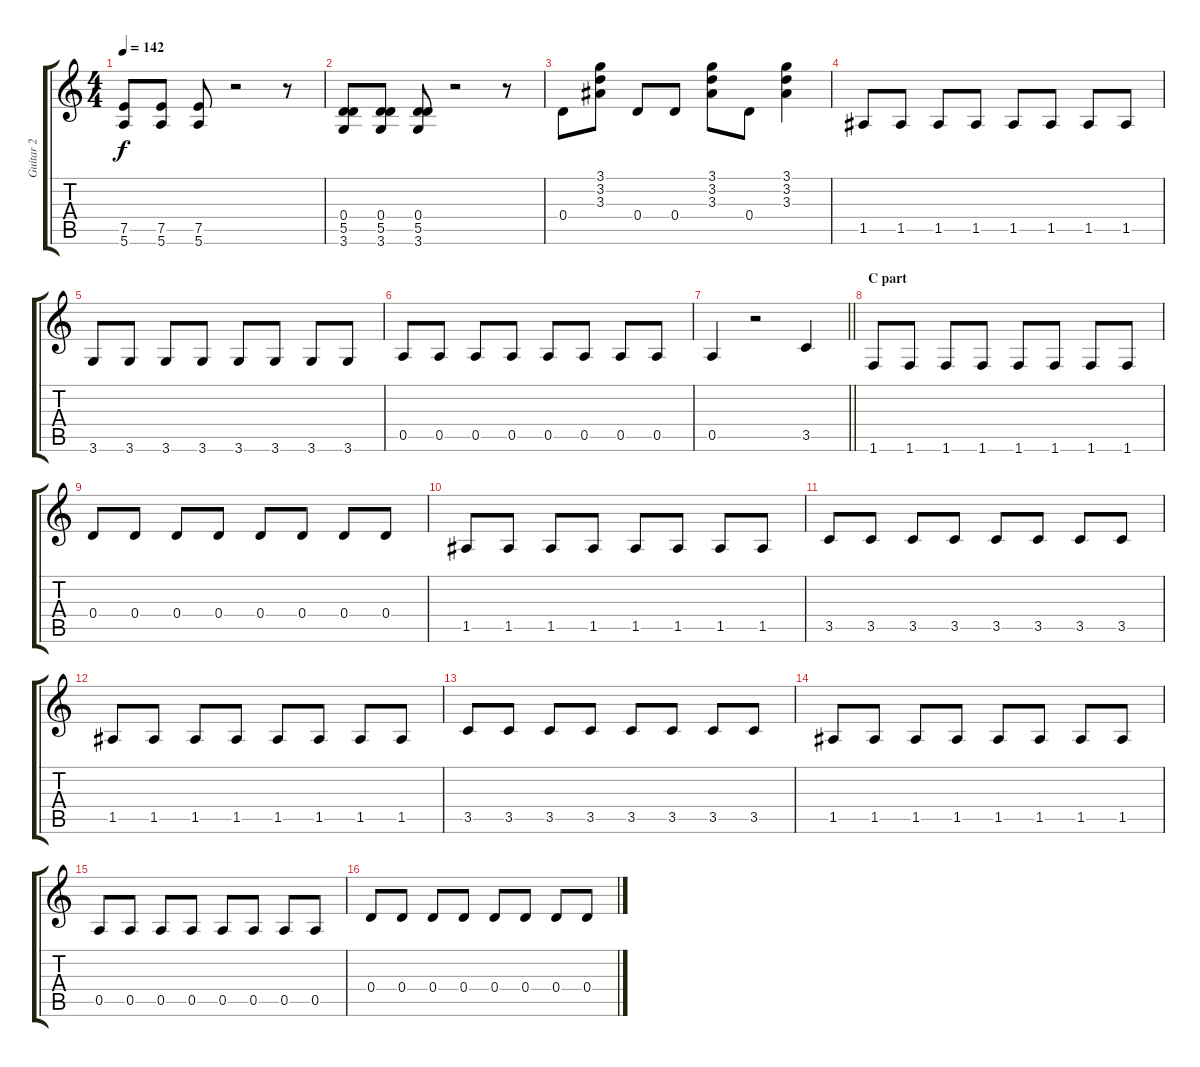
\track ("Guitar 2" "Guitar 2") {instrument distortionguitar}
\staff {score tabs}
\tuning (E4 B3 G3 D3 A2 E2) {hide}
\ts (4 4)
\tempo 142
\clef g2
\ks c
(7.5 5.6).8{dy f} (7.5 5.6).8 (7.5 5.6).8 r.2 r.8 |
(0.4 5.5 3.6).8 (0.4 5.5 3.6).8 (0.4 5.5 3.6).8 r.2 r.8 |
0.4.8 (3.1 3.2 3.3).8 0.4.8 0.4.8 (3.1 3.2 3.3).8 0.4.8 (3.1 3.2 3.3).4 |
1.5.8{instrument electricguitarmuted} 1.5.8 1.5.8 1.5.8 1.5.8 1.5.8 1.5.8 1.5.8 |
3.6.8 3.6.8 3.6.8 3.6.8 3.6.8 3.6.8 3.6.8 3.6.8 |
0.5.8 0.5.8 0.5.8 0.5.8 0.5.8 0.5.8 0.5.8 0.5.8 |
\barLineRight lightlight
0.5.4{instrument distortionguitar} r.2 3.5.4 |
\section ("" "C part")
1.6.8{instrument electricguitarmuted} 1.6.8 1.6.8 1.6.8 1.6.8 1.6.8 1.6.8 1.6.8 |
0.4.8 0.4.8 0.4.8 0.4.8 0.4.8 0.4.8 0.4.8 0.4.8 |
1.5.8 1.5.8 1.5.8 1.5.8 1.5.8 1.5.8 1.5.8 1.5.8 |
3.5.8 3.5.8 3.5.8 3.5.8 3.5.8 3.5.8 3.5.8 3.5.8 |
1.5.8 1.5.8 1.5.8 1.5.8 1.5.8 1.5.8 1.5.8 1.5.8 |
3.5.8 3.5.8 3.5.8 3.5.8 3.5.8 3.5.8 3.5.8 3.5.8 |
1.5.8 1.5.8 1.5.8 1.5.8 1.5.8 1.5.8 1.5.8 1.5.8 |
0.5.8 0.5.8 0.5.8 0.5.8 0.5.8 0.5.8 0.5.8 0.5.8 |
0.4.8 0.4.8 0.4.8 0.4.8 0.4.8 0.4.8 0.4.8 0.4.8
